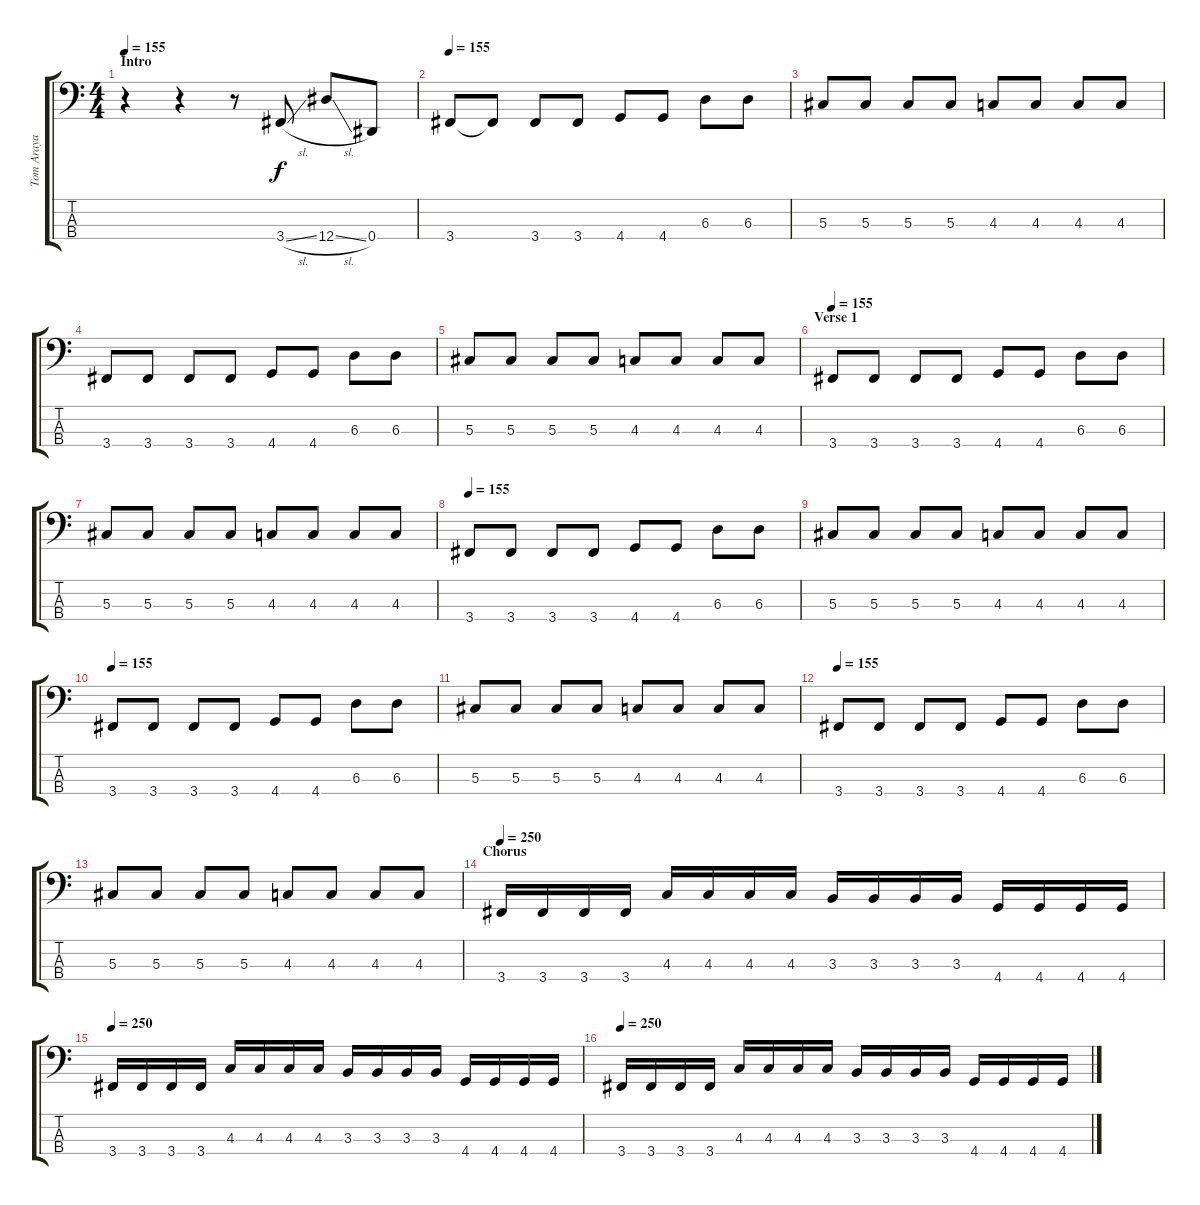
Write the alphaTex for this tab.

\track ("Tom Araya" "Tom Araya") {instrument distortionguitar}
\staff {score tabs}
\tuning (Gb2 Db2 Ab1 Eb1) {hide}
\ts (4 4)
\section ("" "Intro")
\tempo 155
\clef f4
\ks c
r.4{dy f instrument distortionguitar} r.4 r.8 3.4{sl}.8 12.4{sl}.8 0.4.8 |
\tempo 155
3.4.8 3.4{t}.8 3.4.8 3.4.8 4.4.8 4.4.8 6.3.8 6.3.8 |
5.3.8 5.3.8 5.3.8 5.3.8 4.3.8 4.3.8 4.3.8 4.3.8 |
3.4.8 3.4.8 3.4.8 3.4.8 4.4.8 4.4.8 6.3.8 6.3.8 |
5.3.8 5.3.8 5.3.8 5.3.8 4.3.8 4.3.8 4.3.8 4.3.8 |
\section ("" "Verse 1")
\tempo 155
3.4.8 3.4.8 3.4.8 3.4.8 4.4.8 4.4.8 6.3.8 6.3.8 |
5.3.8 5.3.8 5.3.8 5.3.8 4.3.8 4.3.8 4.3.8 4.3.8 |
\tempo 155
3.4.8 3.4.8 3.4.8 3.4.8 4.4.8 4.4.8 6.3.8 6.3.8 |
5.3.8 5.3.8 5.3.8 5.3.8 4.3.8 4.3.8 4.3.8 4.3.8 |
\tempo 155
3.4.8 3.4.8 3.4.8 3.4.8 4.4.8 4.4.8 6.3.8 6.3.8 |
5.3.8 5.3.8 5.3.8 5.3.8 4.3.8 4.3.8 4.3.8 4.3.8 |
\tempo 155
3.4.8 3.4.8 3.4.8 3.4.8 4.4.8 4.4.8 6.3.8 6.3.8 |
5.3.8 5.3.8 5.3.8 5.3.8 4.3.8 4.3.8 4.3.8 4.3.8 |
\section ("" "Chorus")
\tempo 250
3.4.16 3.4.16 3.4.16 3.4.16 4.3.16 4.3.16 4.3.16 4.3.16 3.3.16 3.3.16 3.3.16 3.3.16 4.4.16 4.4.16 4.4.16 4.4.16 |
\tempo 250
3.4.16 3.4.16 3.4.16 3.4.16 4.3.16 4.3.16 4.3.16 4.3.16 3.3.16 3.3.16 3.3.16 3.3.16 4.4.16 4.4.16 4.4.16 4.4.16 |
\tempo 250
3.4.16 3.4.16 3.4.16 3.4.16 4.3.16 4.3.16 4.3.16 4.3.16 3.3.16 3.3.16 3.3.16 3.3.16 4.4.16 4.4.16 4.4.16 4.4.16
